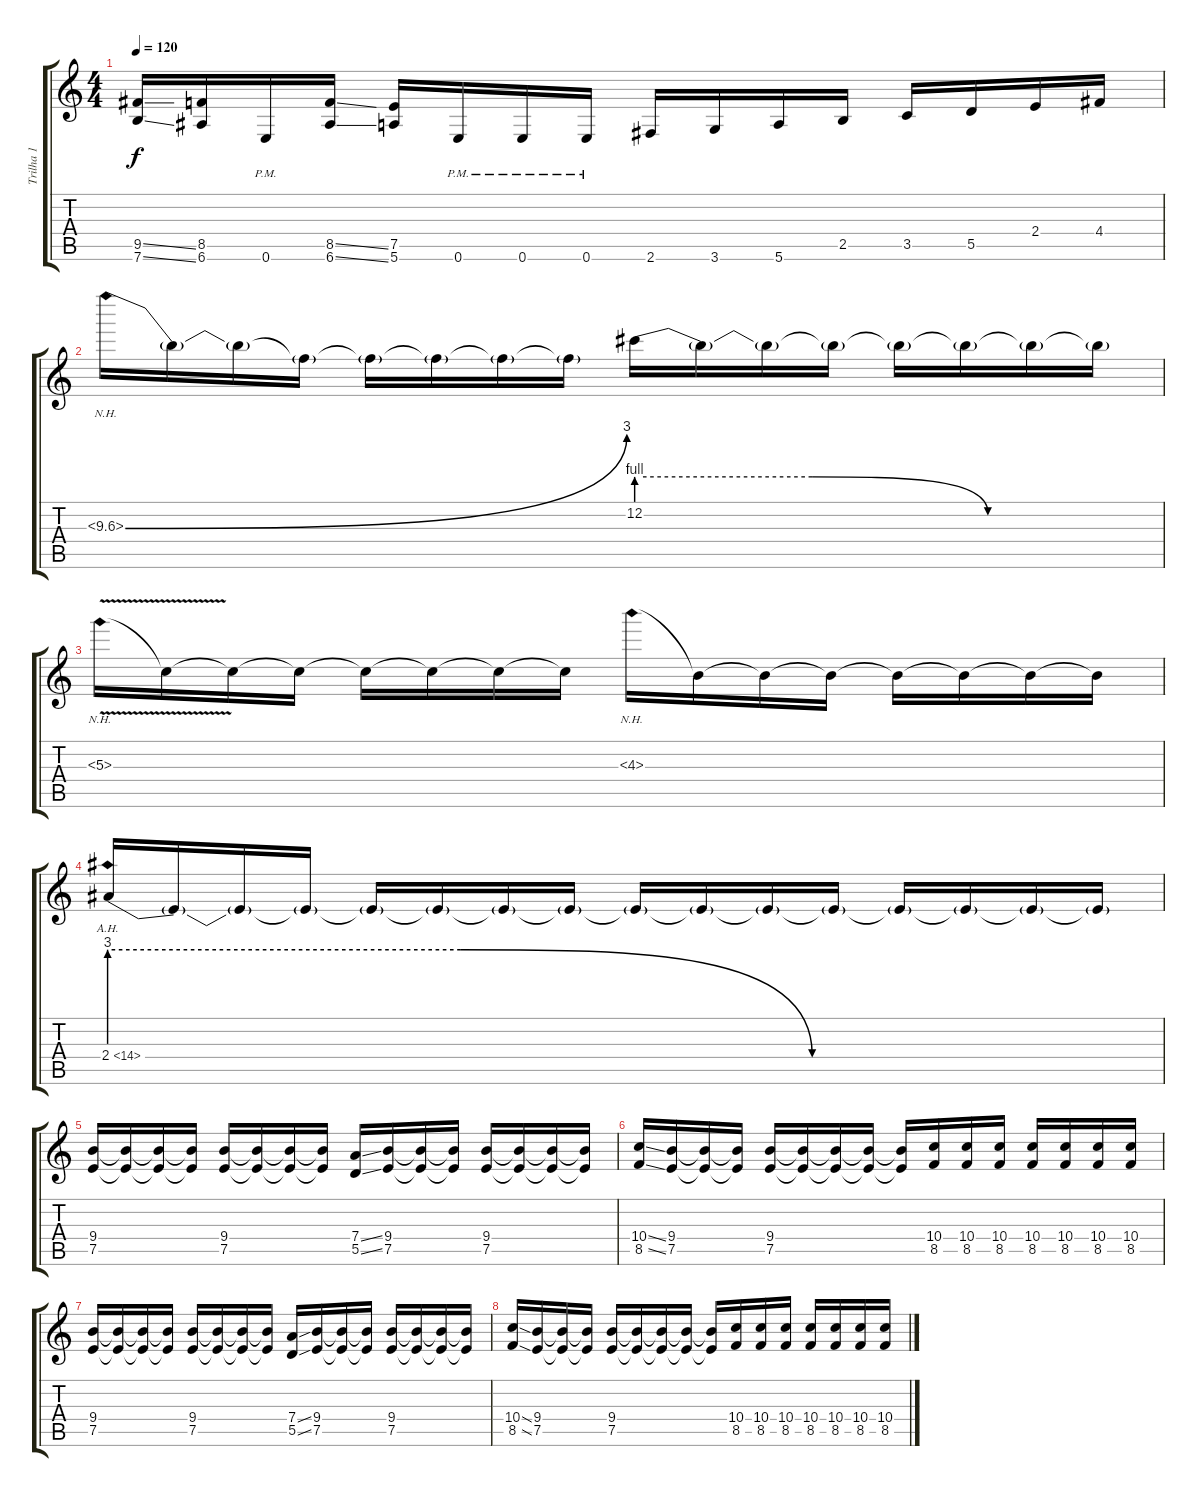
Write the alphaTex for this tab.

\track ("Trilha 1" "Trilha 1") {instrument distortionguitar}
\staff {score tabs}
\tuning (E4 B3 G3 D3 A2 E2) {hide}
\ts (4 4)
\tempo 120
\clef g2
\ks c
(9.5{ss} 7.6{ss}).16{dy f} (8.5 6.6).16 0.6{pm}.16 (8.5{ss} 6.6{ss}).16 (7.5 5.6).16 0.6{pm}.16 0.6{pm}.16 0.6{pm}.16 2.6.16 3.6.16 5.6.16 2.5.16 3.5.16 5.5.16 2.4.16 4.4.16 |
10.3{be (bend 0 0 60 12) nh}.16 10.3{t}.16 10.3{t}.16 10.3{t}.16 10.3{t}.16 10.3{t}.16 10.3{t}.16 10.3{t}.16 12.2{be (custom 0 4 20 4 40 0 60 0)}.16 12.2{t}.16 12.2{t}.16 12.2{t}.16 12.2{t}.16 12.2{t}.16 12.2{t}.16 12.2{t}.16 |
5.3{nh v}.16 5.3{t}.16 5.3{t}.16 5.3{t}.16 5.3{t}.16 5.3{t}.16 5.3{t}.16 5.3{t}.16 4.3{nh}.16 4.3{t}.16 4.3{t}.16 4.3{t}.16 4.3{t}.16 4.3{t}.16 4.3{t}.16 4.3{t}.16 |
2.4{be (custom 0 12 20 12 40 0 60 0) ah 12}.16 2.4{t}.16 2.4{t}.16 2.4{t}.16 2.4{t}.16 2.4{t}.16 2.4{t}.16 2.4{t}.16 2.4{t}.16 2.4{t}.16 2.4{t}.16 2.4{t}.16 2.4{t}.16 2.4{t}.16 2.4{t}.16 2.4{t}.16 |
(9.4 7.5).16 (9.4{t} 7.5{t}).16 (9.4{t} 7.5{t}).16 (9.4{t} 7.5{t}).16 (9.4 7.5).16 (9.4{t} 7.5{t}).16 (9.4{t} 7.5{t}).16 (9.4{t} 7.5{t}).16 (7.4{ss} 5.5{ss}).16 (9.4 7.5).16 (9.4{t} 7.5{t}).16 (9.4{t} 7.5{t}).16 (9.4 7.5).16 (9.4{t} 7.5{t}).16 (9.4{t} 7.5{t}).16 (9.4{t} 7.5{t}).16 |
(10.4{ss} 8.5{ss}).16 (9.4 7.5).16 (9.4{t} 7.5{t}).16 (9.4{t} 7.5{t}).16 (9.4 7.5).16 (9.4{t} 7.5{t}).16 (9.4{t} 7.5{t}).16 (9.4{t} 7.5{t}).16 (9.4{t} 7.5{t}).16 (10.4 8.5).16 (10.4 8.5).16 (10.4 8.5).16 (10.4 8.5).16 (10.4 8.5).16 (10.4 8.5).16 (10.4 8.5).16 |
(9.4 7.5).16 (9.4{t} 7.5{t}).16 (9.4{t} 7.5{t}).16 (9.4{t} 7.5{t}).16 (9.4 7.5).16 (9.4{t} 7.5{t}).16 (9.4{t} 7.5{t}).16 (9.4{t} 7.5{t}).16 (7.4{ss} 5.5{ss}).16 (9.4 7.5).16 (9.4{t} 7.5{t}).16 (9.4{t} 7.5{t}).16 (9.4 7.5).16 (9.4{t} 7.5{t}).16 (9.4{t} 7.5{t}).16 (9.4{t} 7.5{t}).16 |
(10.4{ss} 8.5{ss}).16 (9.4 7.5).16 (9.4{t} 7.5{t}).16 (9.4{t} 7.5{t}).16 (9.4 7.5).16 (9.4{t} 7.5{t}).16 (9.4{t} 7.5{t}).16 (9.4{t} 7.5{t}).16 (9.4{t} 7.5{t}).16 (10.4 8.5).16 (10.4 8.5).16 (10.4 8.5).16 (10.4 8.5).16 (10.4 8.5).16 (10.4 8.5).16 (10.4 8.5).16
